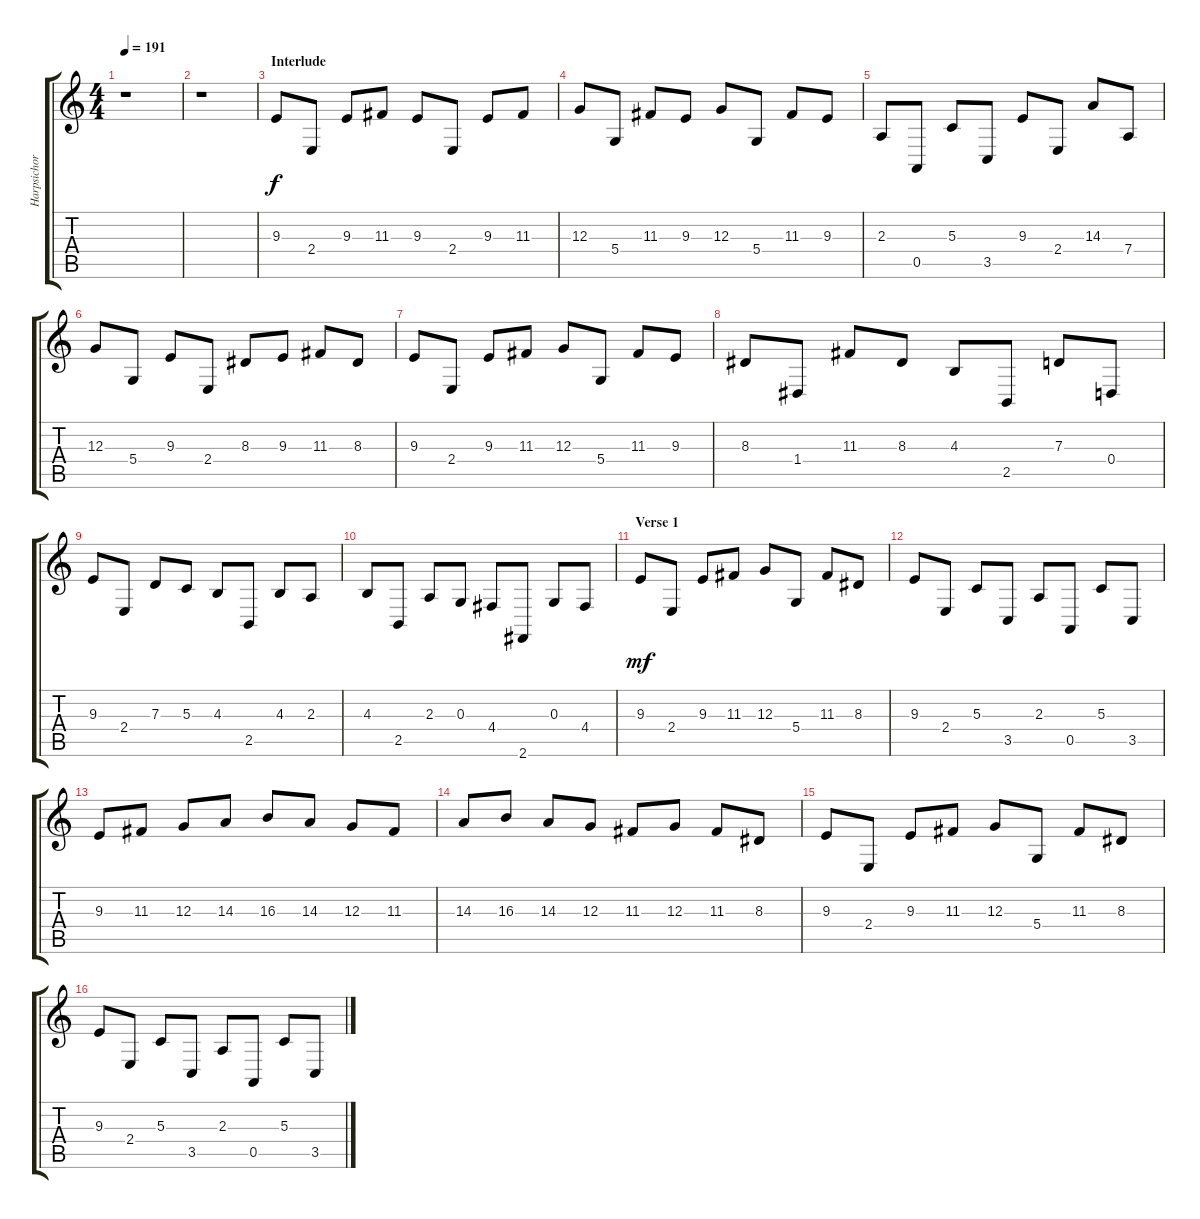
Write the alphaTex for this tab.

\track ("Harpsichord" "Harpsichor") {instrument harpsichord}
\staff {score tabs}
\tuning (E4 B3 G3 D3 A2 E2) {hide}
\ts (4 4)
\tempo 191
\clef g2
\ks c
r.1{dy f} |
r.1 |
\section ("" "Interlude")
9.3.8 2.4.8 9.3.8 11.3.8 9.3.8 2.4.8 9.3.8 11.3.8 |
12.3.8 5.4.8 11.3.8 9.3.8 12.3.8 5.4.8 11.3.8 9.3.8 |
2.3.8 0.5.8 5.3.8 3.5.8 9.3.8 2.4.8 14.3.8 7.4.8 |
12.3.8 5.4.8 9.3.8 2.4.8 8.3.8 9.3.8 11.3.8 8.3.8 |
9.3.8 2.4.8 9.3.8 11.3.8 12.3.8 5.4.8 11.3.8 9.3.8 |
8.3.8 1.4.8 11.3.8 8.3.8 4.3.8 2.5.8 7.3.8 0.4.8 |
9.3.8 2.4.8 7.3.8 5.3.8 4.3.8 2.5.8 4.3.8 2.3.8 |
4.3.8 2.5.8 2.3.8 0.3.8 4.4.8 2.6.8 0.3.8 4.4.8 |
\section ("" "Verse 1")
9.3.8{dy mf} 2.4.8 9.3.8 11.3.8 12.3.8 5.4.8 11.3.8 8.3.8 |
9.3.8 2.4.8 5.3.8 3.5.8 2.3.8 0.5.8 5.3.8 3.5.8 |
9.3.8 11.3.8 12.3.8 14.3.8 16.3.8 14.3.8 12.3.8 11.3.8 |
14.3.8 16.3.8 14.3.8 12.3.8 11.3.8 12.3.8 11.3.8 8.3.8 |
9.3.8 2.4.8 9.3.8 11.3.8 12.3.8 5.4.8 11.3.8 8.3.8 |
9.3.8 2.4.8 5.3.8 3.5.8 2.3.8 0.5.8 5.3.8 3.5.8
